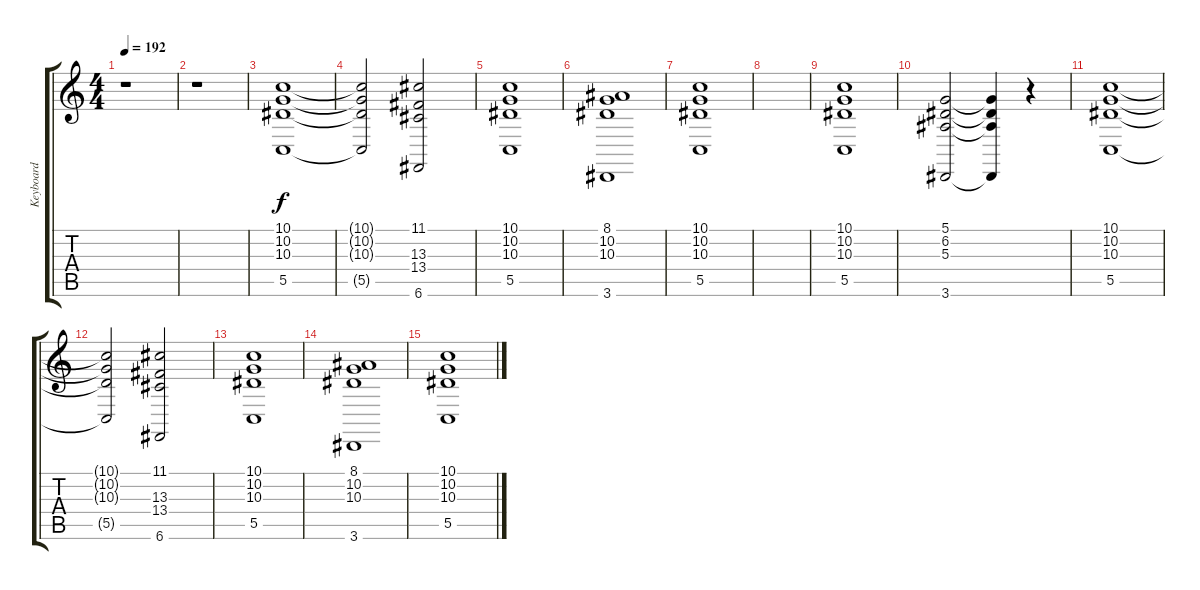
\track ("Keyboard" "Keyboard") {instrument lead2sawtooth}
\staff {score tabs}
\tuning (D4 A3 F3 C3 G2 C2) {hide}
\ts (4 4)
\tempo 192
\clef g2
\ks c
r.1{dy f instrument lead2sawtooth} |
r.1 |
(10.1 10.2 10.3 5.5).1{instrument choiraahs} |
(10.1{t} 10.2{t} 10.3{t} 5.5{t}).2 (11.1 13.3 13.4 6.6).2 |
(10.1 10.2 10.3 5.5).1 |
(8.1 10.2 10.3 3.6).1 |
(10.1 10.2 10.3 5.5).1 |
|
(10.1 10.2 10.3 5.5).1 |
(5.1 6.2 5.3 3.6).2 (5.1{t} 6.2{t} 5.3{t} 3.6{t}).4 r.4 |
(10.1 10.2 10.3 5.5).1 |
(10.1{t} 10.2{t} 10.3{t} 5.5{t}).2 (11.1 13.3 13.4 6.6).2 |
(10.1 10.2 10.3 5.5).1 |
(8.1 10.2 10.3 3.6).1 |
(10.1 10.2 10.3 5.5).1
